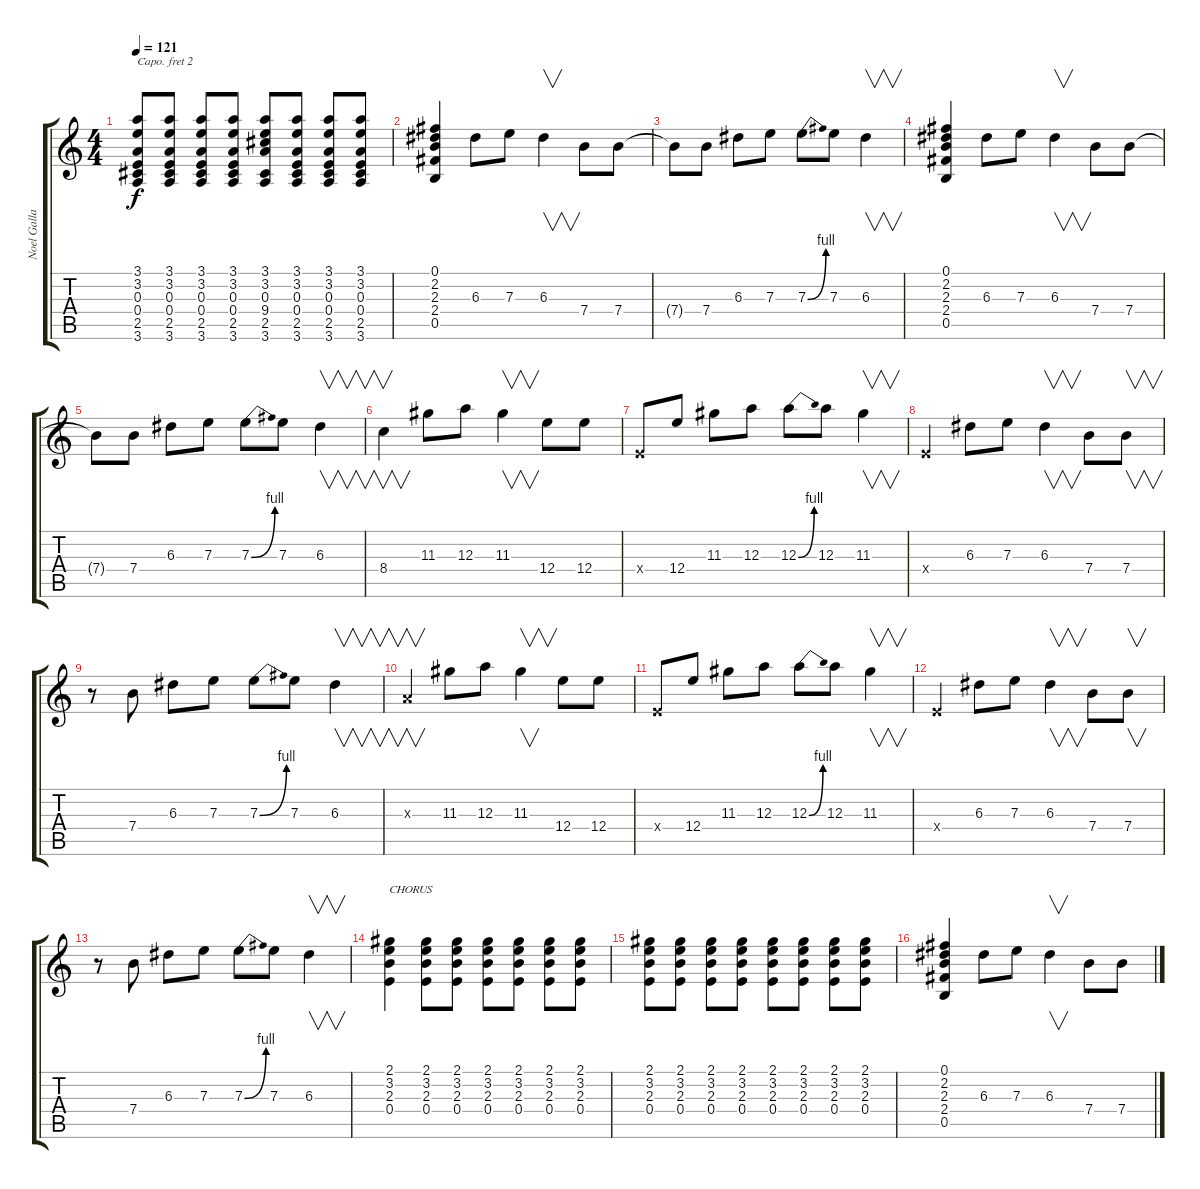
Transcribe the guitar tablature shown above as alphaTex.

\track ("Noel Gallagher - Lead Guitar" "Noel Galla") {instrument overdrivenguitar}
\staff {score tabs}
\capo 2
\tuning (E4 B3 G3 D3 A2 E2) {hide}
\ts (4 4)
\tempo 121
\clef g2
\ks c
(3.1 3.2 0.3 0.4 2.5 3.6).8{dy f} (3.1 3.2 0.3 0.4 2.5 3.6).8 (3.1 3.2 0.3 0.4 2.5 3.6).8 (3.1 3.2 0.3 0.4 2.5 3.6).8 (3.1 3.2 0.3 9.4 2.5 3.6).8 (3.1 3.2 0.3 0.4 2.5 3.6).8 (3.1 3.2 0.3 0.4 2.5 3.6).8 (3.1 3.2 0.3 0.4 2.5 3.6).8 |
(0.1 2.2 2.3 2.4 0.5).4 6.3.8{volume 16} 7.3.8 6.3.4{v} 7.4.8 7.4.8 |
7.4{t}.8 7.4.8 6.3.8 7.3.8 7.3{be (bend 0 0 60 4)}.8 7.3.8 6.3.4{v} |
(0.1 2.2 2.3 2.4 0.5).4 6.3.8 7.3.8 6.3.4{v} 7.4.8 7.4.8 |
7.4{t}.8 7.4.8 6.3.8 7.3.8 7.3{be (bend 0 0 60 4)}.8 7.3.8 6.3.4{v} |
8.4.4{v} 11.3.8 12.3.8 11.3.4{v} 12.4.8 12.4.8 |
0.4{x}.8 12.4.8 11.3.8 12.3.8 12.3{be (bend 0 0 60 4)}.8 12.3.8 11.3.4{v} |
0.4{x}.4 6.3.8 7.3.8 6.3.4{v} 7.4.8 7.4.8{v} |
r.8 7.4.8 6.3.8 7.3.8 7.3{be (bend 0 0 60 4)}.8 7.3.8 6.3.4{v} |
0.3{x}.4{v} 11.3.8 12.3.8 11.3.4{v} 12.4.8 12.4.8 |
0.4{x}.8 12.4.8 11.3.8 12.3.8 12.3{be (bend 0 0 60 4)}.8 12.3.8 11.3.4{v} |
0.4{x}.4 6.3.8 7.3.8 6.3.4{v} 7.4.8 7.4.8{v} |
r.8 7.4.8 6.3.8 7.3.8 7.3{be (bend 0 0 60 4)}.8 7.3.8 6.3.4{v} |
(2.1 3.2 2.3 0.4).4{txt "CHORUS" volume 9} (2.1 3.2 2.3 0.4).8 (2.1 3.2 2.3 0.4).8 (2.1 3.2 2.3 0.4).8 (2.1 3.2 2.3 0.4).8 (2.1 3.2 2.3 0.4).8 (2.1 3.2 2.3 0.4).8 |
(2.1 3.2 2.3 0.4).8 (2.1 3.2 2.3 0.4).8 (2.1 3.2 2.3 0.4).8 (2.1 3.2 2.3 0.4).8 (2.1 3.2 2.3 0.4).8 (2.1 3.2 2.3 0.4).8 (2.1 3.2 2.3 0.4).8 (2.1 3.2 2.3 0.4).8 |
(0.1 2.2 2.3 2.4 0.5).4 6.3.8{volume 16} 7.3.8 6.3.4{v} 7.4.8 7.4.8
